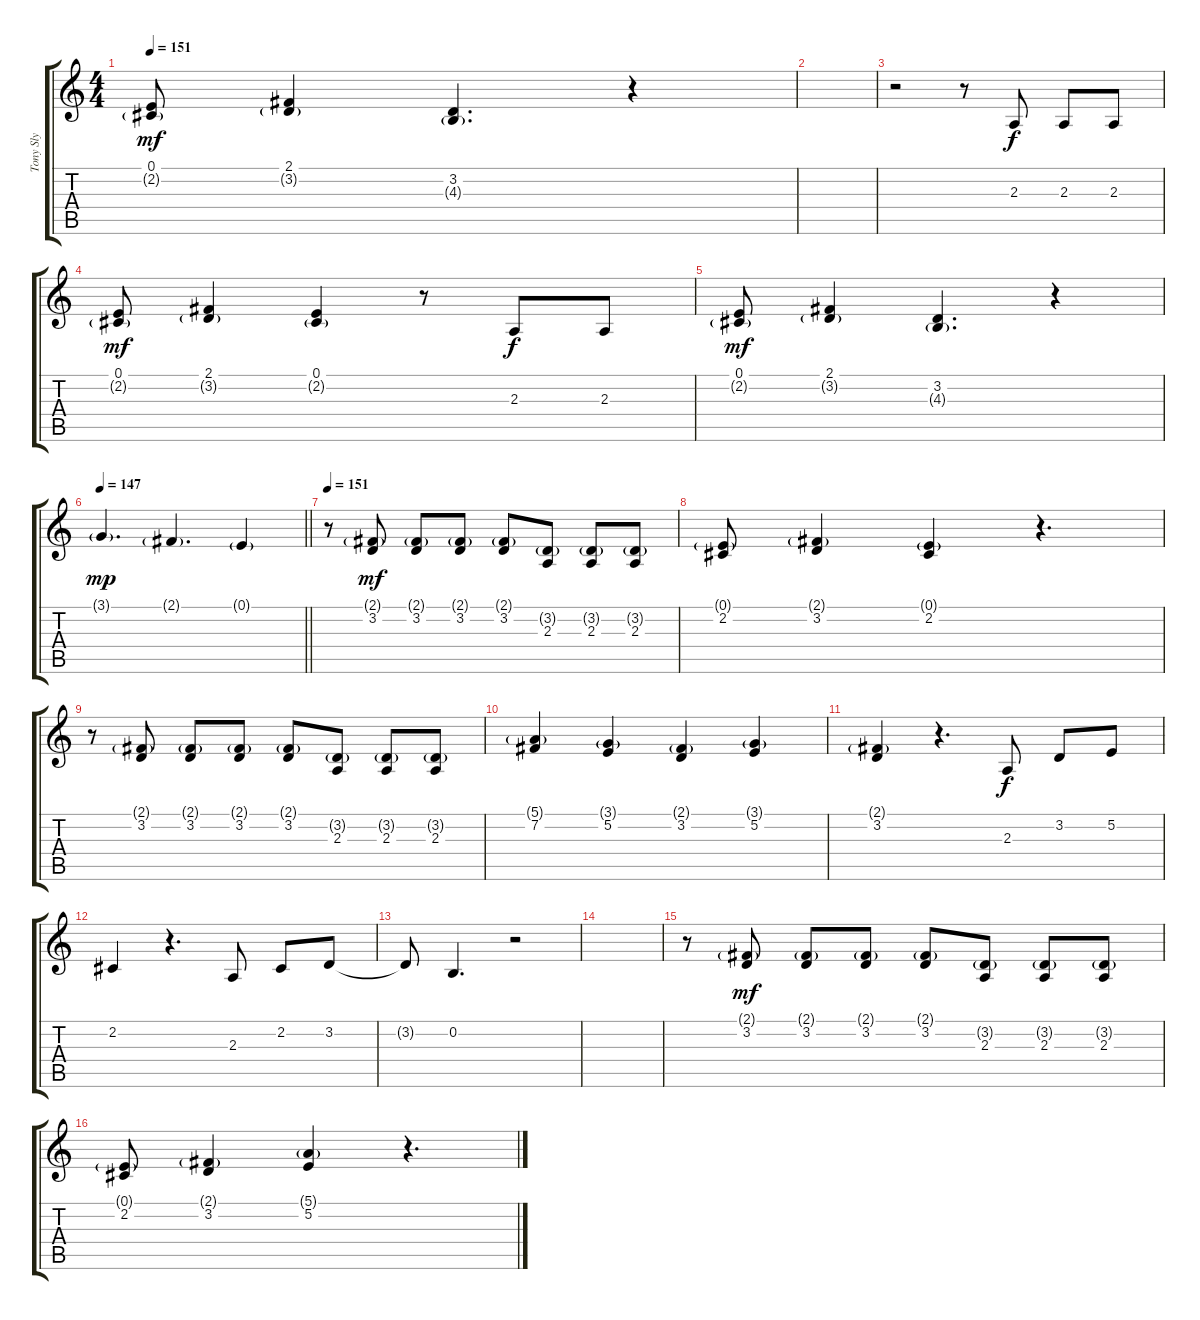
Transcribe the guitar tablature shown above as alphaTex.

\track ("Tony Sly" "Tony Sly") {instrument bassoon}
\staff {score tabs}
\tuning (E4 B3 G3 D3 A2 E2) {hide}
\ts (4 4)
\tempo 151
\clef g2
\ks c
(0.1 2.2{g}).8{dy mf} (2.1 3.2{g}).4 (3.2 4.3{g}).4{d} r.4 |
|
r.2 r.8 2.3.8{dy f} 2.3.8 2.3.8 |
(0.1 2.2{g}).8{dy mf} (2.1 3.2{g}).4 (0.1 2.2{g}).4 r.8 2.3.8{dy f} 2.3.8 |
(0.1 2.2{g}).8{dy mf} (2.1 3.2{g}).4 (3.2 4.3{g}).4{d} r.4 |
\tempo 147
\barLineRight lightlight
3.1{g}.4{d dy mp} 2.1{g}.4{d} 0.1{g}.4 |
\section ("" "")
\tempo 151
r.8 (2.1{g} 3.2).8{dy mf} (2.1{g} 3.2).8 (2.1{g} 3.2).8 (2.1{g} 3.2).8 (3.2{g} 2.3).8 (3.2{g} 2.3).8 (3.2{g} 2.3).8 |
(0.1{g} 2.2).8 (2.1{g} 3.2).4 (0.1{g} 2.2).4 r.4{d} |
r.8 (2.1{g} 3.2).8 (2.1{g} 3.2).8 (2.1{g} 3.2).8 (2.1{g} 3.2).8 (3.2{g} 2.3).8 (3.2{g} 2.3).8 (3.2{g} 2.3).8 |
(5.1{g} 7.2).4 (3.1{g} 5.2).4 (2.1{g} 3.2).4 (3.1{g} 5.2).4 |
(2.1{g} 3.2).4 r.4{d} 2.3.8{dy f} 3.2.8 5.2.8 |
2.2.4 r.4{d} 2.3.8 2.2.8 3.2.8 |
3.2{t}.8 0.2.4{d} r.2 |
|
r.8 (2.1{g} 3.2).8{dy mf} (2.1{g} 3.2).8 (2.1{g} 3.2).8 (2.1{g} 3.2).8 (3.2{g} 2.3).8 (3.2{g} 2.3).8 (3.2{g} 2.3).8 |
(0.1{g} 2.2).8 (2.1{g} 3.2).4 (5.1{g} 5.2).4 r.4{d}
